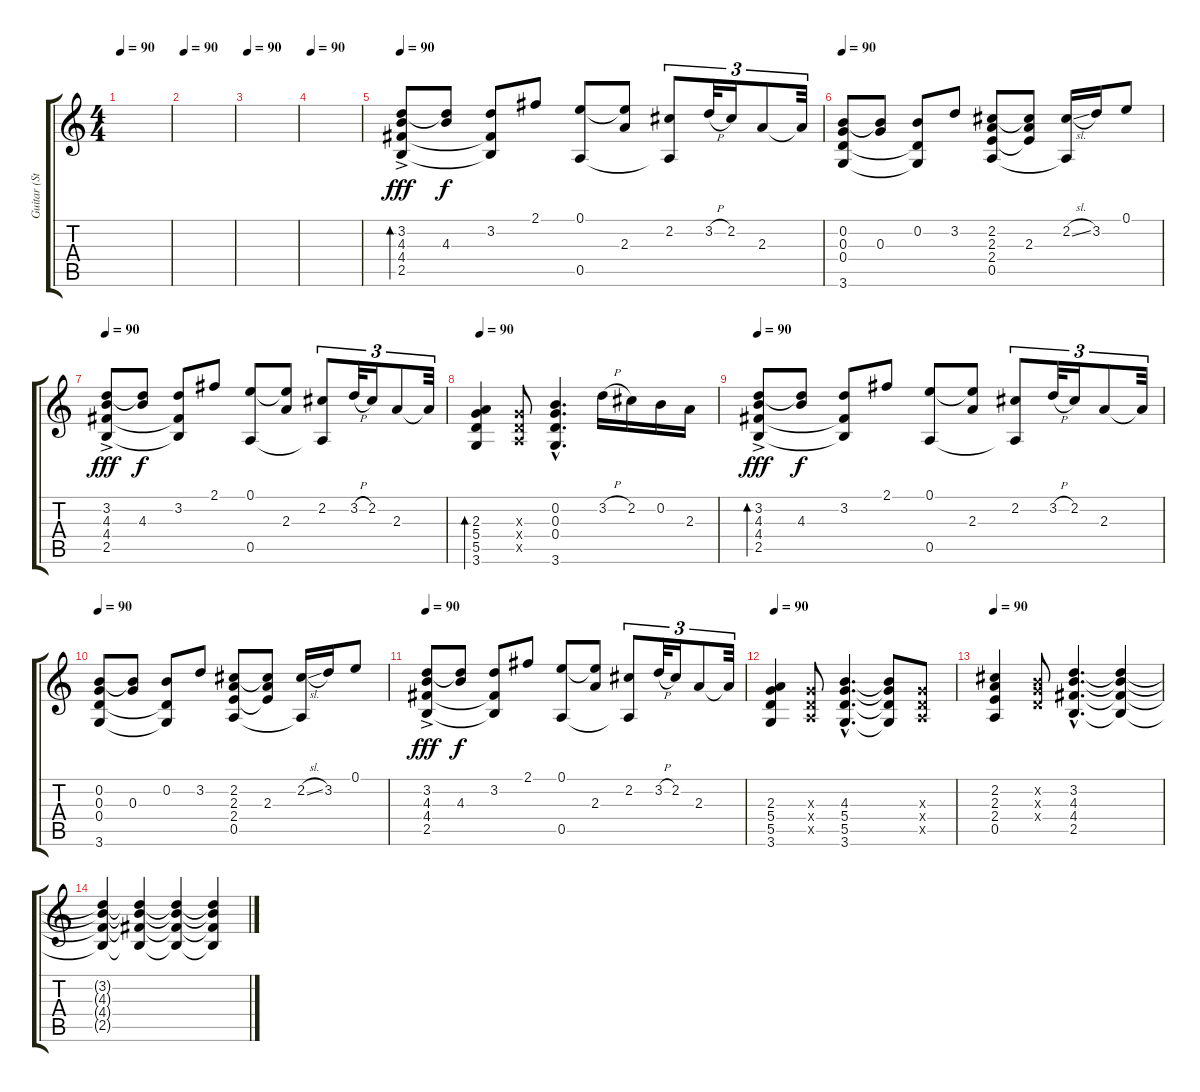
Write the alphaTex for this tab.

\track ("Guitar (Steel)" "Guitar (St") {instrument acousticguitarsteel}
\staff {score tabs}
\tuning (E4 B3 G3 D3 A2 E2) {hide}
\ts (4 4)
\tempo 90
\clef g2
\ks c
|
\tempo 90
|
\tempo 90
|
\tempo 90
|
\tempo 90
(3.2{ac} 4.3 4.4 2.5).8{bd 60 dy fff} (3.2{t} 4.3).8{dy f} (3.2 4.4{t} 2.5{t}).8 2.1.8 (0.1 0.5).8 (0.1{t} 2.3).8 (2.2 0.5{t}).8{tu (3 2)} 3.2{h}.32{tu (3 2)} 2.2.16{tu (3 2)} 2.3.8{tu (3 2)} 2.3{t}.32{tu (3 2)} |
\tempo 90
(0.2 0.3 0.4 3.6).8 (0.2{t} 0.3).8 (0.2 0.4{t} 3.6{t}).8 3.2.8 (2.2 2.3 2.4 0.5).8 (2.2{t} 2.3 2.4{t}).8 (2.2{sl} 0.5{t}).16 3.2.16 0.1.8 |
\tempo 90
(3.2{ac} 4.3 4.4 2.5).8{dy fff} (3.2{t} 4.3).8{dy f} (3.2 4.4{t} 2.5{t}).8 2.1.8 (0.1 0.5).8 (0.1{t} 2.3).8 (2.2 0.5{t}).8{tu (3 2)} 3.2{h}.32{tu (3 2)} 2.2.16{tu (3 2)} 2.3.8{tu (3 2)} 2.3{t}.32{tu (3 2)} |
\tempo 90
(2.3 5.4 5.5 3.6).4{bd 60} (0.3{x} 0.4{x} 0.5{x}).8 (0.2{hac} 0.3{hac} 0.4{hac} 3.6{hac}).4{d} 3.2{h}.16 2.2.16 0.2.16 2.3.16 |
\tempo 90
(3.2{ac} 4.3 4.4 2.5).8{bd 60 dy fff} (3.2{t} 4.3).8{dy f} (3.2 4.4{t} 2.5{t}).8 2.1.8 (0.1 0.5).8 (0.1{t} 2.3).8 (2.2 0.5{t}).8{tu (3 2)} 3.2{h}.32{tu (3 2)} 2.2.16{tu (3 2)} 2.3.8{tu (3 2)} 2.3{t}.32{tu (3 2)} |
\tempo 90
(0.2 0.3 0.4 3.6).8 (0.2{t} 0.3).8 (0.2 0.4{t} 3.6{t}).8 3.2.8 (2.2 2.3 2.4 0.5).8 (2.2{t} 2.3 2.4{t}).8 (2.2{sl} 0.5{t}).16 3.2.16 0.1.8 |
\tempo 90
(3.2{ac} 4.3 4.4 2.5).8{dy fff} (3.2{t} 4.3).8{dy f} (3.2 4.4{t} 2.5{t}).8 2.1.8 (0.1 0.5).8 (0.1{t} 2.3).8 (2.2 0.5{t}).8{tu (3 2)} 3.2{h}.32{tu (3 2)} 2.2.16{tu (3 2)} 2.3.8{tu (3 2)} 2.3{t}.32{tu (3 2)} |
\tempo 90
(2.3 5.4 5.5 3.6).4 (0.3{x} 0.4{x} 0.5{x}).8 (4.3{hac} 5.4{hac} 5.5{hac} 3.6{hac}).4{d} (4.3{t} 5.4{t} 5.5{t} 3.6{t}).8 (0.3{x} 0.4{x} 0.5{x}).8 |
\tempo 90
(2.2 2.3 2.4 0.5).4 (0.2{x} 0.3{x} 0.4{x}).8 (3.2{hac} 4.3{hac} 4.4{hac} 2.5{hac}).4{d} (3.2{t} 4.3{t} 4.4{t} 2.5{t}).4 |
(3.2{t} 4.3{t} 4.4{t} 2.5{t}).4{volume 10} (3.2{t} 4.3{t} 4.4{t} 2.5{t}).4{volume 7} (3.2{t} 4.3{t} 4.4{t} 2.5{t}).4{volume 4} (3.2{t} 4.3{t} 4.4{t} 2.5{t}).4{volume 2}
